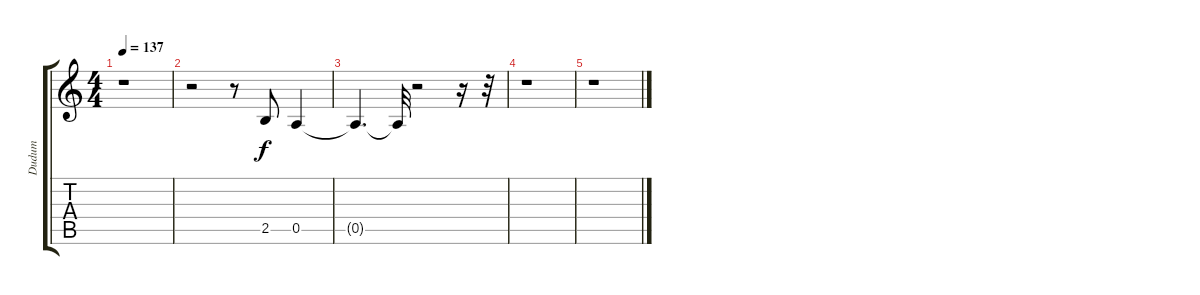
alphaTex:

\track ("Dudum" "Dudum") {instrument acousticguitarsteel}
\staff {score tabs}
\tuning (E4 B3 G3 D3 A2 E2) {hide}
\ts (4 4)
\tempo 137
\clef g2
\ks c
r.1{dy f} |
r.2 r.8 2.5.8 0.5.4 |
0.5{t}.4{d} 0.5{t}.32 r.2 r.16 r.32 |
r.1 |
r.1
